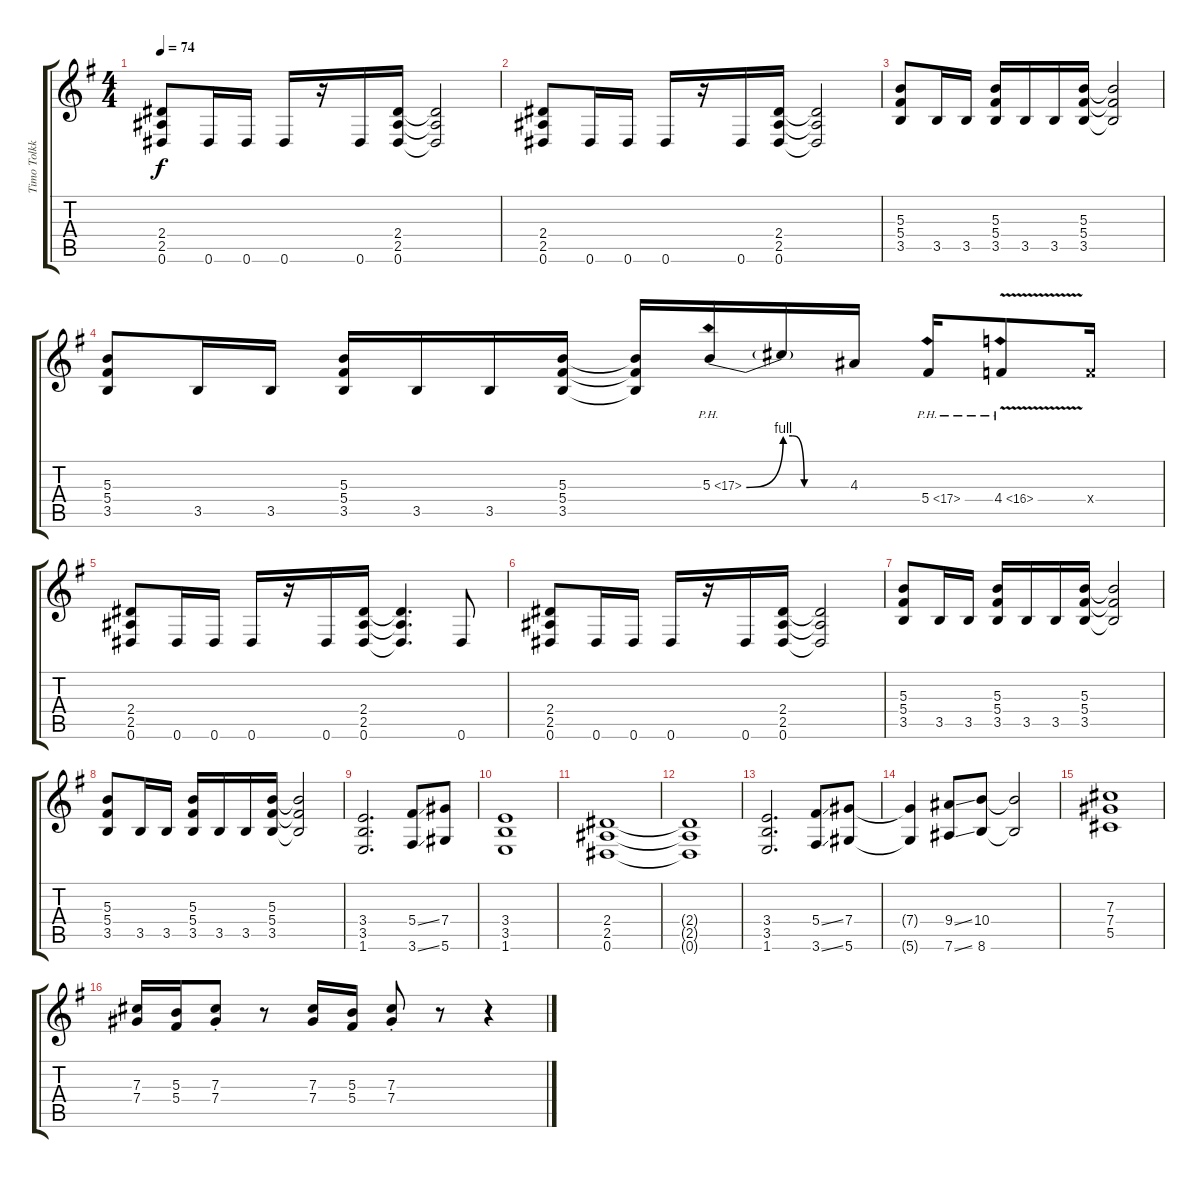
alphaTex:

\track ("Timo Tolkki" "Timo Tolkk") {instrument acousticguitarsteel}
\staff {score tabs}
\tuning (Eb4 Bb3 Gb3 Db3 Ab2 Eb2) {hide}
\ts (4 4)
\tempo 74
\clef g2
\ks g
(2.4 2.5 0.6).8{dy f} 0.6.16 0.6.16 0.6.16 r.16 0.6.16 (2.4 2.5 0.6).16 (2.4{t} 2.5{t} 0.6{t}).2 |
(2.4 2.5 0.6).8 0.6.16 0.6.16 0.6.16 r.16 0.6.16 (2.4 2.5 0.6).16 (2.4{t} 2.5{t} 0.6{t}).2 |
(5.3 5.4 3.5).8 3.5.16 3.5.16 (5.3 5.4 3.5).16 3.5.16 3.5.16 (5.3 5.4 3.5).16 (5.3{t} 5.4{t} 3.5{t}).2 |
(5.3 5.4 3.5).8 3.5.16 3.5.16 (5.3 5.4 3.5).16 3.5.16 3.5.16 (5.3 5.4 3.5).16 (5.3{t} 5.4{t} 3.5{t}).16 5.3{be (bend 0 0 60 4) ph 12}.16 5.3{be (custom 0 4 9 4 20 0 30 0 60 0) t}.16 4.3.16 5.4{ph 12}.16 4.4{ph 12 v}.8 4.4{x}.16 |
(2.4 2.5 0.6).8 0.6.16 0.6.16 0.6.16 r.16 0.6.16 (2.4 2.5 0.6).16 (2.4{t} 2.5{t} 0.6{t}).4{d} 0.6.8 |
(2.4 2.5 0.6).8 0.6.16 0.6.16 0.6.16 r.16 0.6.16 (2.4 2.5 0.6).16 (2.4{t} 2.5{t} 0.6{t}).2 |
(5.3 5.4 3.5).8 3.5.16 3.5.16 (5.3 5.4 3.5).16 3.5.16 3.5.16 (5.3 5.4 3.5).16 (5.3{t} 5.4{t} 3.5{t}).2 |
(5.3 5.4 3.5).8 3.5.16 3.5.16 (5.3 5.4 3.5).16 3.5.16 3.5.16 (5.3 5.4 3.5).16 (5.3{t} 5.4{t} 3.5{t}).2 |
(3.4 3.5 1.6).2{d} (5.4{ss} 3.6{ss}).8 (7.4 5.6).8 |
(3.4 3.5 1.6).1 |
(2.4 2.5 0.6).1 |
(2.4{t} 2.5{t} 0.6{t}).1 |
(3.4 3.5 1.6).2{d} (5.4{ss} 3.6{ss}).8 (7.4 5.6).8 |
(7.4{t} 5.6{t}).4 (9.4{ss} 7.6{ss}).8 (10.4 8.6).8 (10.4{t} 8.6{t}).2 |
(7.3 7.4 5.5).1 |
(7.3 7.4).16 (5.3 5.4).16 (7.3{st} 7.4{st}).8 r.8 (7.3 7.4).16 (5.3 5.4).16 (7.3{st} 7.4{st}).8 r.8 r.4
